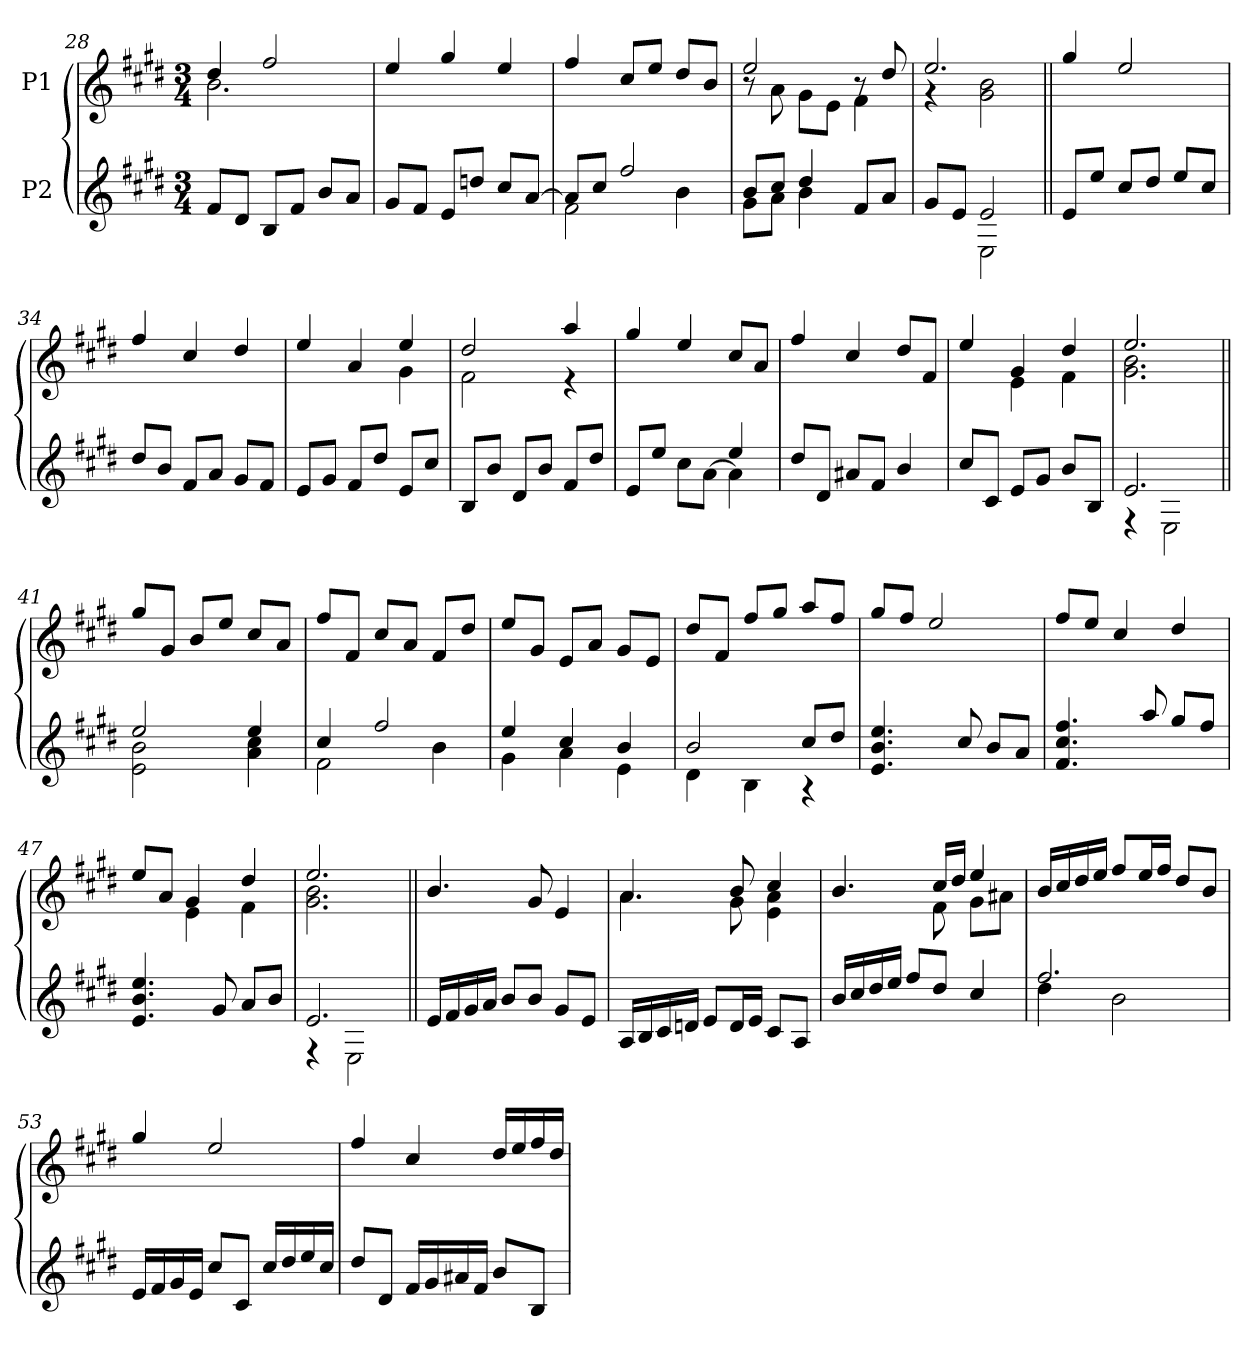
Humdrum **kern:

**kern	**kern
*part2	*part1
*staff2	*staff1
*I"P2	*I"P1
*clefG2	*clefG2
*ITrd7c12	*ITrd7c12
*k[f#c#g#d#]	*k[f#c#g#d#]
*E:	*E:
*M3/4	*M3/4
=28	=28
*	*^
8F#i/L	4d#i/	2.Bi\
8D#i/J	.	.
8BBi/L	2f#i/	.
8F#i/J	.	.
8Bi/L	.	.
8Ai/J	.	.
*	*v	*v
!!LO:LB:g=z
=29	=29
*^	*
8G#i/L	2.ryy	4ei/
8F#i/J	.	.
8Ei/L	.	4g#i/
8dni/J	.	.
8c#i/L	.	4ei/
[8Ai/J	.	.
=30	=30	=30
8Ai/L]	2F#i\	4f#i/
8c#i/J	.	.
2f#i/	.	8c#i/L
.	.	8ei/J
.	4Bi\	8d#i/L
.	.	8Bi/J
=31	=31	=31
*	*	*^
*	*	*	*^
8Bi/L	8G#i\L	2ei/	8r	2.ryy
8c#i/J	8Ai\J	.	8Ai\	.
4d#i/	4Bi\	.	8G#i\L	.
.	.	.	8Ei\J	.
8F#i/L	4ryy	8r	4F#i\	.
8Ai/J	.	8d#i/	.	.
*	*	*	*v	*v
=32	=32	=32	=32
8G#i/L	4ryy	2.ei/	4r
8Ei/J	.	.	.
2Ei/	2EEi\	.	2G#i\ 2Bi
*v	*v	*	*
*	*v	*v
!!LO:PB:g=z
=33||	=33||
8Ei/L	4g#i/
8ei/J	.
8c#i/L	2ei/
8d#i/J	.
8ei/L	.
8c#i/J	.
=34	=34
8d#i/L	4f#i/
8Bi/J	.
8F#i/L	4c#i/
8Ai/J	.
8G#i/L	4d#i/
8F#i/J	.
=35	=35
*	*^
8Ei/L	4ei/	4ryy
8G#i/J	.	.
8F#i/L	4Ai/	4ryy
8d#i/J	.	.
8Ei/L	4ei/	4G#i\
8c#i/J	.	.
=36	=36	=36
8BBi/L	2d#i/	2F#i\
8Bi/J	.	.
8D#i/L	.	.
8Bi/J	.	.
8F#i/L	4ai/	4r
8d#i/J	.	.
*	*v	*v
=37	=37
*^	*
8Ei/L	4ryy	4g#i/
8ei/J	.	.
8c#i\L	4ryy	4ei/
[8Ai\J	.	.
4ei/	4Ai\]	8c#i/L
.	.	8Ai/J
!!LO:LB:g=z
=38	=38	=38
8d#i/L	2.ryy	4f#i/
8D#i/J	.	.
8A#Xi/L	.	4c#i/
8F#i/J	.	.
4Bi/	.	8d#i/L
.	.	8F#i/J
=39	=39	=39
*	*	*^
2.ryy	8c#i/L	4ei/	4ryy
.	8C#i/J	.	.
.	8Ei/L	4G#i/	4Ei\
.	8G#i/J	.	.
.	8Bi/L	4d#i/	4F#i\
.	8BBi/J	.	.
=40	=40	=40	=40
2.Ei/	4r	2.ei/	2.G#i\ 2.Bi
.	2EEi\	.	.
*	*	*v	*v
=41||	=41||	=41||
2ei/	2Ei\ 2Bi	8g#i/L
.	.	8G#i/J
.	.	8Bi/L
.	.	8ei/J
4ei/	4Ai\ 4c#i	8c#i/L
.	.	8Ai/J
=42	=42	=42
4c#i/	2F#i\	8f#i/L
.	.	8F#i/J
2f#i/	.	8c#i/L
.	.	8Ai/J
.	4Bi\	8F#i/L
.	.	8d#i/J
=43	=43	=43
4ei/	4G#i\	8ei/L
.	.	8G#i/J
4c#i/	4Ai\	8Ei/L
.	.	8Ai/J
4Bi/	4Ei\	8G#i/L
.	.	8Ei/J
!!LO:LB:g=z
=44	=44	=44
2Bi/	4D#i\	8d#i/L
.	.	8F#i/J
.	4BBi\	8f#i/L
.	.	8g#i/J
8c#i/L	4r	8ai/L
8d#i/J	.	8f#i/J
*v	*v	*
=45	=45
4.Ei/ 4.Bi 4.ei	8g#i/L
.	8f#i/J
.	2ei/
8c#i/	.
8Bi/L	.
8Ai/J	.
=46	=46
4.F#i/ 4.c#i 4.f#i	8f#i/L
.	8ei/J
.	4c#i/
8ai/	.
8g#i/L	4d#i/
8f#i/J	.
=47	=47
*^	*^
2.ryy	4.Ei/ 4.Bi 4.ei	8ei/L	4ryy
.	.	8Ai/J	.
.	.	4G#i/	4Ei\
.	8G#i/	.	.
.	8Ai/L	4d#i/	4F#i\
.	8Bi/J	.	.
=48	=48	=48	=48
2.Ei/	4r	2.ei/	2.G#i\ 2.Bi
.	2EEi\	.	.
*v	*v	*	*
=49||	=49||	=49||
16Ei/LL	4.Bi/	2ryy
16F#i/	.	.
16G#i/	.	.
16Ai/JJ	.	.
8Bi/L	.	.
8Bi/J	8G#i/	.
8G#i/L	4Ei/	4ryy
8Ei/J	.	.
!!LO:LB:g=z	!!
=50	=50	=50
16AAi/LL	4.Ai/	4.Ai\
16BBi/	.	.
16C#i/	.	.
16Dni/JJ	.	.
8Ei/L	.	.
16Di/L	8Bi/	8G#i\
16Ei/JJ	.	.
8C#i/L	4c#i/	4Ei\ 4Ai
8AAi/J	.	.
=51	=51	=51
*^	*	*
2ryy	16Bi/LL	4.Bi/	4ryy
.	16c#i/	.	.
.	16d#i/	.	.
.	16ei/JJ	.	.
.	8f#i/L	.	8ryy
.	8d#i/J	16c#i/LL	8F#i\
.	.	16d#i/JJ	.
4ryy	4c#i/	4ei/	8G#i\L
.	.	.	8A#Xi\J
=52	=52	=52	=52
2.f#i/	4d#i\	16Bi/LL	2.ryy
.	.	16c#i/	.
.	.	16d#i/	.
.	.	16ei/JJ	.
.	2Bi\	8f#i/L	.
.	.	16ei/L	.
.	.	16f#i/JJ	.
.	.	8d#i/L	.
.	.	8Bi/J	.
*v	*v	*	*
*	*v	*v
!!LO:LB:g=z
=53	=53
16Ei/LL	4g#i/
16F#i/	.
16G#i/	.
16Ei/JJ	.
8c#i/L	2ei/
8C#i/J	.
16c#i/LL	.
16d#i/	.
16ei/	.
16c#i/JJ	.
=54	=54
8d#i/L	4f#i/
8D#i/J	.
16F#i/LL	4c#i/
16G#i/	.
16A#Xi/	.
16F#i/JJ	.
8Bi/L	16d#i/LL
.	16ei/
8BBi/J	16f#i/
.	16d#i/JJ
=	=
*-	*-
